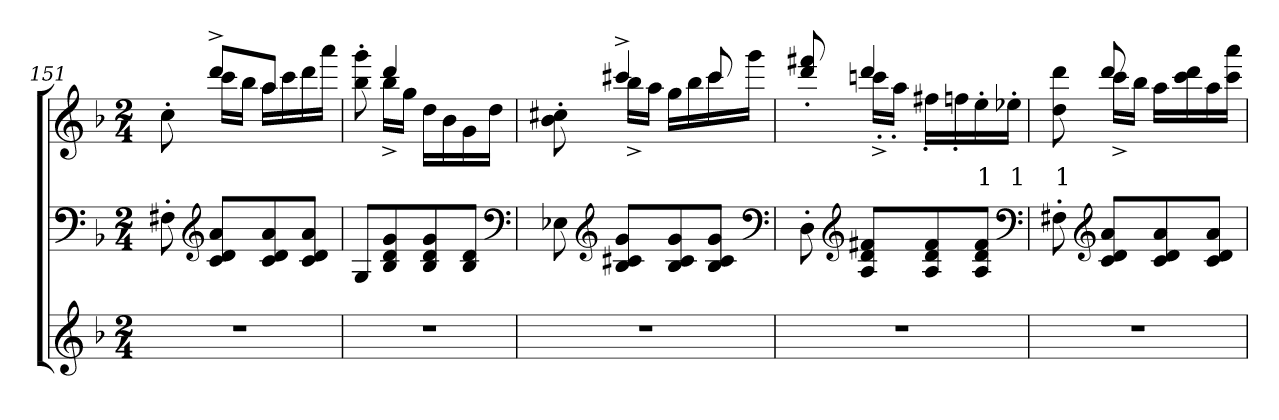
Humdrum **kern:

**kern	**kern	**kern	**text
*part3	*part2	*part1	*part1
*staff3	*staff2	*staff1	*staff1
*clefG2	*clefF4	*clefG2	*
*k[b-]	*k[b-]	*k[b-]	*
*M2/4	*M2/4	*M2/4	*
=151	=151	=151	=151
*	*	*^	*
2r	8F#X'>	8ryy	8cc'>	.
*	*clefG2	*	*	*
.	8a 8d 8cL	8ddd^>L	16cccLL	.
.	.	.	16bb-JJ	.
.	8a 8d 8c	8aaJ	16aaLL	.
.	.	.	16ccc	.
.	8a 8d 8cJ	8ryy	16ddd	.
.	.	.	16aaaJJ	.
=152	=152	=152	=152	=152
2r	8GL	8ryy	8ggg'> 8bb-'>	.
.	8g 8d 8B-	4ddd	16bb-^>LL	.
.	.	.	16ggJJ	.
.	8g 8d 8B-	.	16ddLL	.
.	.	.	16b-	.
.	8d 8B-J	8ryy	16g	.
.	.	.	16ddJJ	.
*	*clefF4	*	*	*
=153	=153	=153	=153	=153
2r	8E-X	8ryy	8cc#'> 8b-'>	.
*	*clefG2	*	*	*
.	8g 8c#X 8B-L	4ccc#X^>	16bb-^>LL	.
.	.	.	16aaJJ	.
.	8g 8c# 8B-	.	16ggLL	.
.	.	.	16bb-	.
.	8g 8c# 8B-J	8ccc#	16ccc#	.
.	.	.	16gggJJ	.
*	*clefF4	*	*	*
=154	=154	=154	=154	=154
2r	8D'>	8fff#X/'> 8ddd'>	8ryy	.
*	*clefG2	*	*	*
.	8f#X 8d 8AL	4ddd	16cccn'>^>LL	.
.	.	.	16aa'>JJ	.
.	8f# 8d 8A	.	16ff#'>LL	.
.	.	.	16ffn'>	.
.	8f# 8d 8AJ	8ryy	16ee'>	1
.	.	.	16ee-X'>JJ	1
*	*clefF4	*	*	*
=155	=155	=155	=155	=155
2r	8F#X'>	8ryy	8ddd 8dd	1
*	*clefG2	*	*	*
.	8a 8d 8cL	8ddd	16ccc^>LL	.
.	.	.	16bb-JJ	.
.	8a 8d 8c	16aaLL	4ryy	.
.	.	16ddd 16ccc	.	.
.	8a 8d 8cJ	16aa	.	.
.	.	16aaa 16cccJJ	.	.
*	*	*v	*v	*
=	=	=	=
*-	*-	*-	*-
